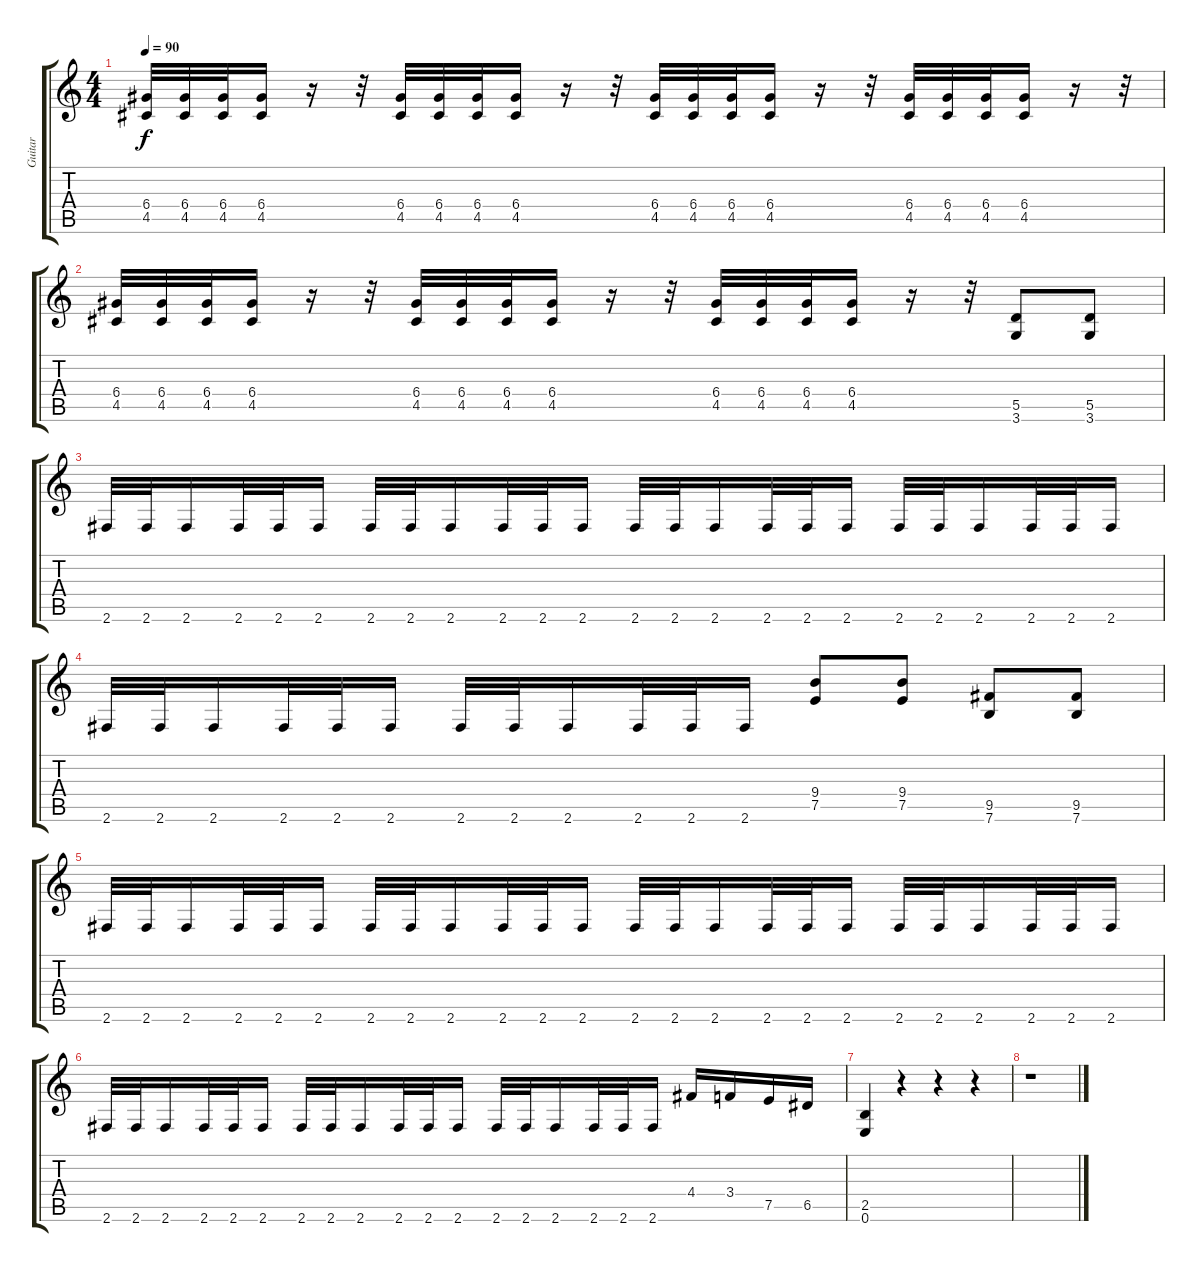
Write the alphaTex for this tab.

\track ("Guitar" "Guitar") {instrument distortionguitar}
\staff {score tabs}
\tuning (E4 B3 G3 D3 A2 E2) {hide}
\ts (4 4)
\tempo 90
\clef g2
\ks c
(6.4 4.5).32{dy f} (6.4 4.5).32 (6.4 4.5).32 (6.4 4.5).16 r.16 r.32 (6.4 4.5).32 (6.4 4.5).32 (6.4 4.5).32 (6.4 4.5).16 r.16 r.32 (6.4 4.5).32 (6.4 4.5).32 (6.4 4.5).32 (6.4 4.5).16 r.16 r.32 (6.4 4.5).32 (6.4 4.5).32 (6.4 4.5).32 (6.4 4.5).16 r.16 r.32 |
(6.4 4.5).32 (6.4 4.5).32 (6.4 4.5).32 (6.4 4.5).16 r.16 r.32 (6.4 4.5).32 (6.4 4.5).32 (6.4 4.5).32 (6.4 4.5).16 r.16 r.32 (6.4 4.5).32 (6.4 4.5).32 (6.4 4.5).32 (6.4 4.5).16 r.16 r.32 (5.5 3.6).8 (5.5 3.6).8 |
2.6.32 2.6.32 2.6.16 2.6.32 2.6.32 2.6.16 2.6.32 2.6.32 2.6.16 2.6.32 2.6.32 2.6.16 2.6.32 2.6.32 2.6.16 2.6.32 2.6.32 2.6.16 2.6.32 2.6.32 2.6.16 2.6.32 2.6.32 2.6.16 |
2.6.32 2.6.32 2.6.16 2.6.32 2.6.32 2.6.16 2.6.32 2.6.32 2.6.16 2.6.32 2.6.32 2.6.16 (9.4 7.5).8 (9.4 7.5).8 (9.5 7.6).8 (9.5 7.6).8 |
2.6.32 2.6.32 2.6.16 2.6.32 2.6.32 2.6.16 2.6.32 2.6.32 2.6.16 2.6.32 2.6.32 2.6.16 2.6.32 2.6.32 2.6.16 2.6.32 2.6.32 2.6.16 2.6.32 2.6.32 2.6.16 2.6.32 2.6.32 2.6.16 |
2.6.32 2.6.32 2.6.16 2.6.32 2.6.32 2.6.16 2.6.32 2.6.32 2.6.16 2.6.32 2.6.32 2.6.16 2.6.32 2.6.32 2.6.16 2.6.32 2.6.32 2.6.16 4.4.16 3.4.16 7.5.16 6.5.16 |
(2.5 0.6).4 r.4 r.4 r.4 |
r.1
